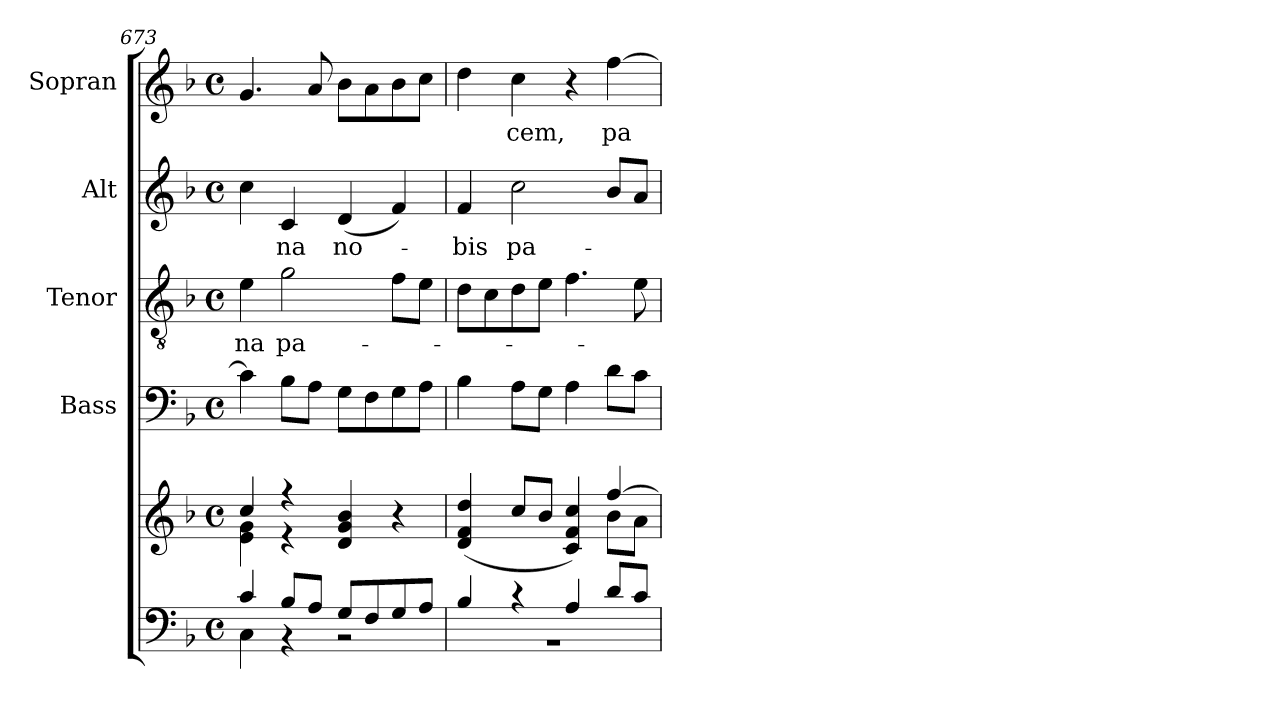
**kern	**kern	**kern	**kern	**text	**kern	**text	**kern	**text
*part5	*part5	*part4	*part3	*part3	*part2	*part2	*part1	*part1
*staff6	*staff5	*staff4	*staff3	*staff3	*staff2	*staff2	*staff1	*staff1
*	*	*I"Bass	*I"Tenor	*	*I"Alt	*	*I"Sopran	*
*	*	*I'B.	*I'T.	*	*I'A.	*	*I'S.	*
*clefF4	*clefG2	*clefF4	*clefGv2	*	*clefG2	*	*clefG2	*
*k[b-]	*k[b-]	*k[b-]	*k[b-]	*	*k[b-]	*	*k[b-]	*
*F:	*F:	*F:	*F:	*	*F:	*	*F:	*
*M4/4	*M4/4	*M4/4	*M4/4	*	*M4/4	*	*M4/4	*
*met(c)	*met(c)	*met(c)	*met(c)	*	*met(c)	*	*met(c)	*
=673	=673	=673	=673	=673	=673	=673	=673	=673
*^	*^	*	*	*	*	*	*	*
!	!	!	!	!	!	!LO:LY:b	!	!	!	!
4c/	4C\	4cc/	4e\ 4g\	4c\]	4e\	-na	4cc\	.	4.g/	.
!	!	!	!	!	!	!LO:LY:b	!	!LO:LY:b	!	!
8B-/L	4rBB	4r	4r	8B-\L	2g\	pa-	4c/	-na	.	.
8A/J	.	.	.	8A\J	.	.	.	.	8a/	.
!	!	!	!	!	!	!	!	!LO:LY:b	!	!
8G/L	2rBB	4d/ 4g/ 4b-/	2ryy	8G\L	.	.	(<4d/	no-	8b-\L	.
8F/	.	.	.	8F\	.	.	.	.	8a\	.
8G/	.	4r	.	8G\	8f\L	.	4f/)	.	8b-\	.
8A/J	.	.	.	8A\J	8e\J	.	.	.	8cc\J	.
!!LO:LB:g=z
=674	=674	=674	=674	=674	=674	=674	=674	=674	=674	=674
!	!	!	!	!	!	!	!	!LO:LY:b	!	!
4B-/	1rBB	(4d/ 4f/ 4dd/	2.ryy	4B-\	8d\L	.	4f/	-bis	4dd\	.
.	.	.	.	.	8c\	.	.	.	.	.
!	!	!	!	!	!	!	!	!LO:LY:b	!	!LO:LY:b
4rc	.	8cc/L	.	8A\L	8d\	.	2cc\	pa-	4cc\	-cem,
.	.	8b-/J	.	8G\J	8e\J	.	.	.	.	.
4A/	.	4c/ 4f/ 4cc/)	.	4A\	4.f\	.	.	.	4r	.
!	!	!	!	!	!	!	!	!	!	!LO:LY:b
8d/L	.	[>4ff/	8b-\L	8d\L	.	.	8b-/L	.	[4ff\	pa-
8c/J	.	.	8a\J	8c\J	8e\	.	8a/J	.	.	.
*v	*v	*	*	*	*	*	*	*	*	*
*	*v	*v	*	*	*	*	*	*	*
=	=	=	=	=	=	=	=	=
*-	*-	*-	*-	*-	*-	*-	*-	*-
